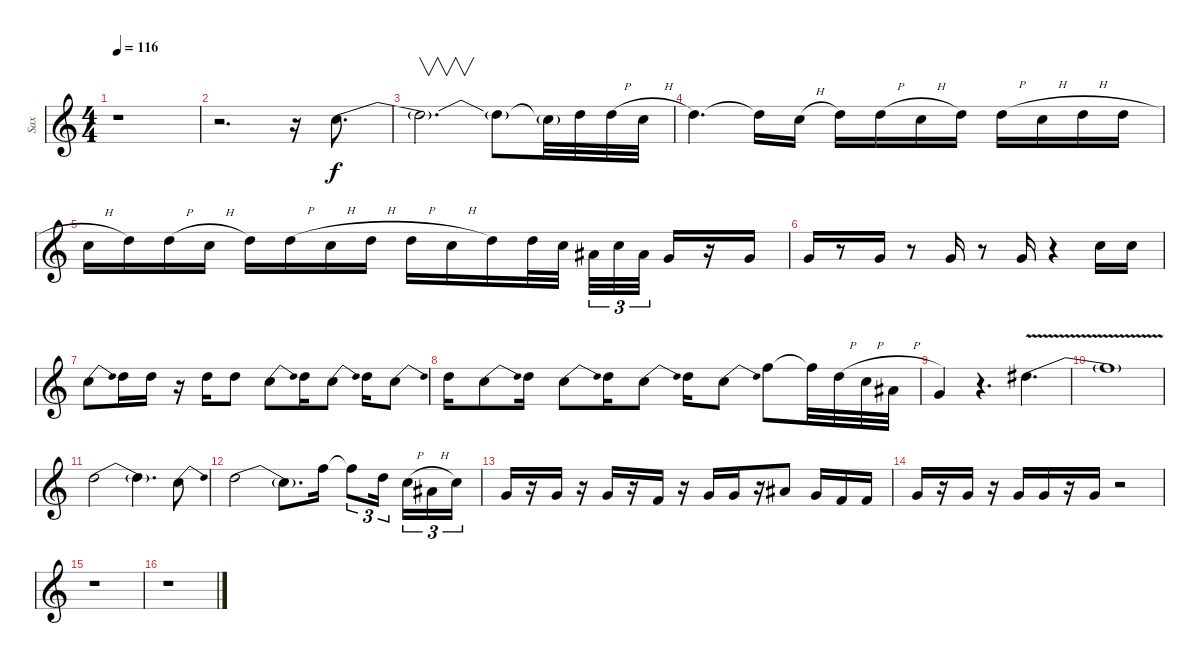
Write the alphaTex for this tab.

\track ("Sax" "Sax") {instrument tenorsax}
\staff {score}
\tuning (E4 B3 G3 D3 A2 E2) {hide}
\ts (4 4)
\tempo 116
\clef g2
\ks c
r.1{dy f} |
r.2{d} r.16 13.2{be (custom 0 0 10 4 20 4 30 0 40 0 50 4 60 4)}.8{d} |
13.2{t}.2{v d} 13.2{t}.8 13.2{t}.32 15.2.32 15.2{h}.32 13.2{h}.32 |
15.2.4{d} 15.2{t}.16 13.2{h}.16 15.2.16 15.2{h}.16 13.2{h}.16 15.2.16 15.2{h}.16 13.2{h}.16 15.2{h}.16 15.2{h}.16 |
13.2{h}.16 15.2.16 15.2{h}.16 13.2{h}.16 15.2.16 15.2{h}.16 13.2{h}.16 15.2{h}.16 15.2{h}.16 13.2{h}.16 15.2.16 15.2.32 13.2.32 11.2.32{tu (3 2)} 13.2.32{tu (3 2)} 11.2.32{tu (3 2) beam splitsecondary} 12.3.16 r.16 12.3.16 |
12.3.16 r.8 12.3.16 r.8 12.3.16 r.8 12.3.16 r.4 13.2.16 13.2.16 |
13.2{be (bend 0 0 60 4)}.8 15.2.16 15.2.16 r.16 15.2.16 15.2.8 13.2{be (bend 0 0 60 4)}.8 15.2.16 13.2{be (bend 0 0 60 4)}.8 15.2.16 13.2{be (bend 0 0 60 4)}.8 |
15.2.16 13.2{be (bend 0 0 60 4)}.8 15.2.16 13.2{be (bend 0 0 60 4)}.8 15.2.16 13.2{be (bend 0 0 60 4)}.8 15.2.16 13.2{be (bend 0 0 60 4)}.8 13.1.8 13.1{t}.32 19.3{h}.32 17.3{h}.32 15.3{h}.32 |
12.3.4 r.4{d} 11.1{be (custom 0 0 4 4 7 4 30 4 60 4) v}.4{d} |
11.1{t}.1 |
13.2{be (custom 0 4 5 0 10 4 13 0 15 4 23 4 30 4 45 4 60 4)}.2 13.2{t}.4{d} 13.2{be (bend 0 0 60 4)}.8 |
13.2{be (custom 0 4 6 0 15 0 40 0 60 0)}.2 13.2{t}.8{d} 13.1.16 13.1{t}.8{tu (3 2)} 10.1.16{tu (3 2) beam splitsecondary} 13.2{h}.16{tu (3 2)} 11.2{h}.16{tu (3 2)} 13.2.16{tu (3 2)} |
12.3.16 r.16 12.3.16 r.16 12.3.16 r.16 10.3.16 r.16 12.3.16 12.3.16 r.16 11.2.8 12.3.16 10.3.16 10.3.16 |
12.3.16 r.16 12.3.16 r.16 12.3.16 12.3.16 r.16 12.3.16 r.2 |
r.1 |
r.1
